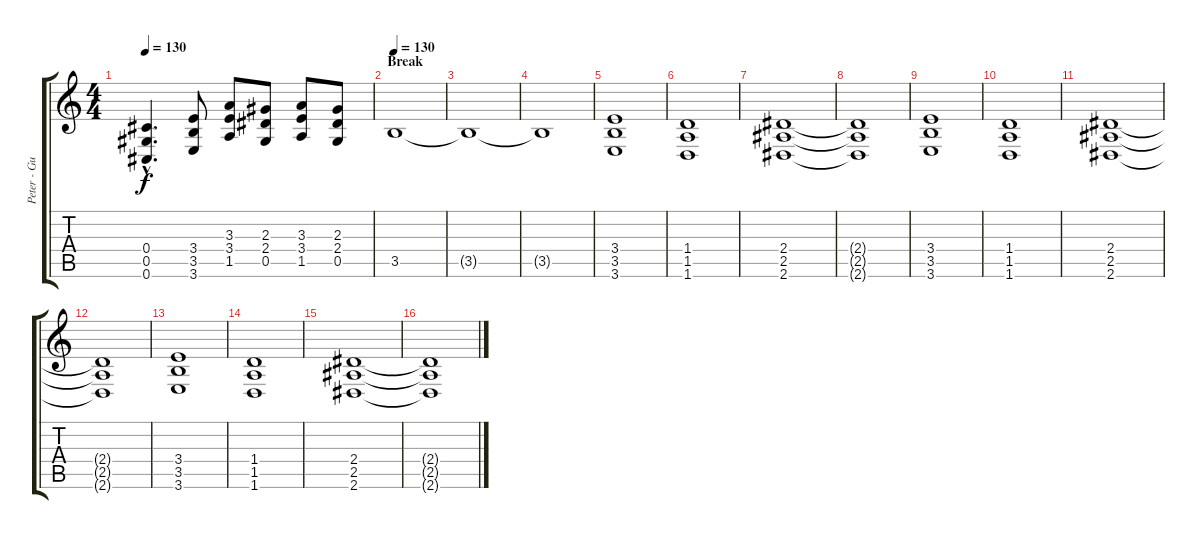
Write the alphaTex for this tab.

\track ("Peter - Guitar" "Peter - Gu") {instrument distortionguitar}
\staff {score tabs}
\tuning (Eb4 Bb3 Gb3 Db3 Ab2 Db2) {hide}
\ts (4 4)
\tempo 130
\clef g2
\ks c
(0.4{hac} 0.5{hac} 0.6{hac}).4{d dy f} (3.4 3.5 3.6).8 (3.3 3.4 1.5).8 (2.3 2.4 0.5).8 (3.3 3.4 1.5).8 (2.3 2.4 0.5).8 |
\section ("" "Break")
\tempo 130
3.5.1{volume 12 balance 3 instrument distortionguitar} |
3.5{t}.1 |
3.5{t}.1 |
(3.4 3.5 3.6).1 |
(1.4 1.5 1.6).1 |
(2.4 2.5 2.6).1 |
(2.4{t} 2.5{t} 2.6{t}).1 |
(3.4 3.5 3.6).1 |
(1.4 1.5 1.6).1 |
(2.4 2.5 2.6).1 |
(2.4{t} 2.5{t} 2.6{t}).1 |
(3.4 3.5 3.6).1 |
(1.4 1.5 1.6).1 |
(2.4 2.5 2.6).1 |
(2.4{t} 2.5{t} 2.6{t}).1
